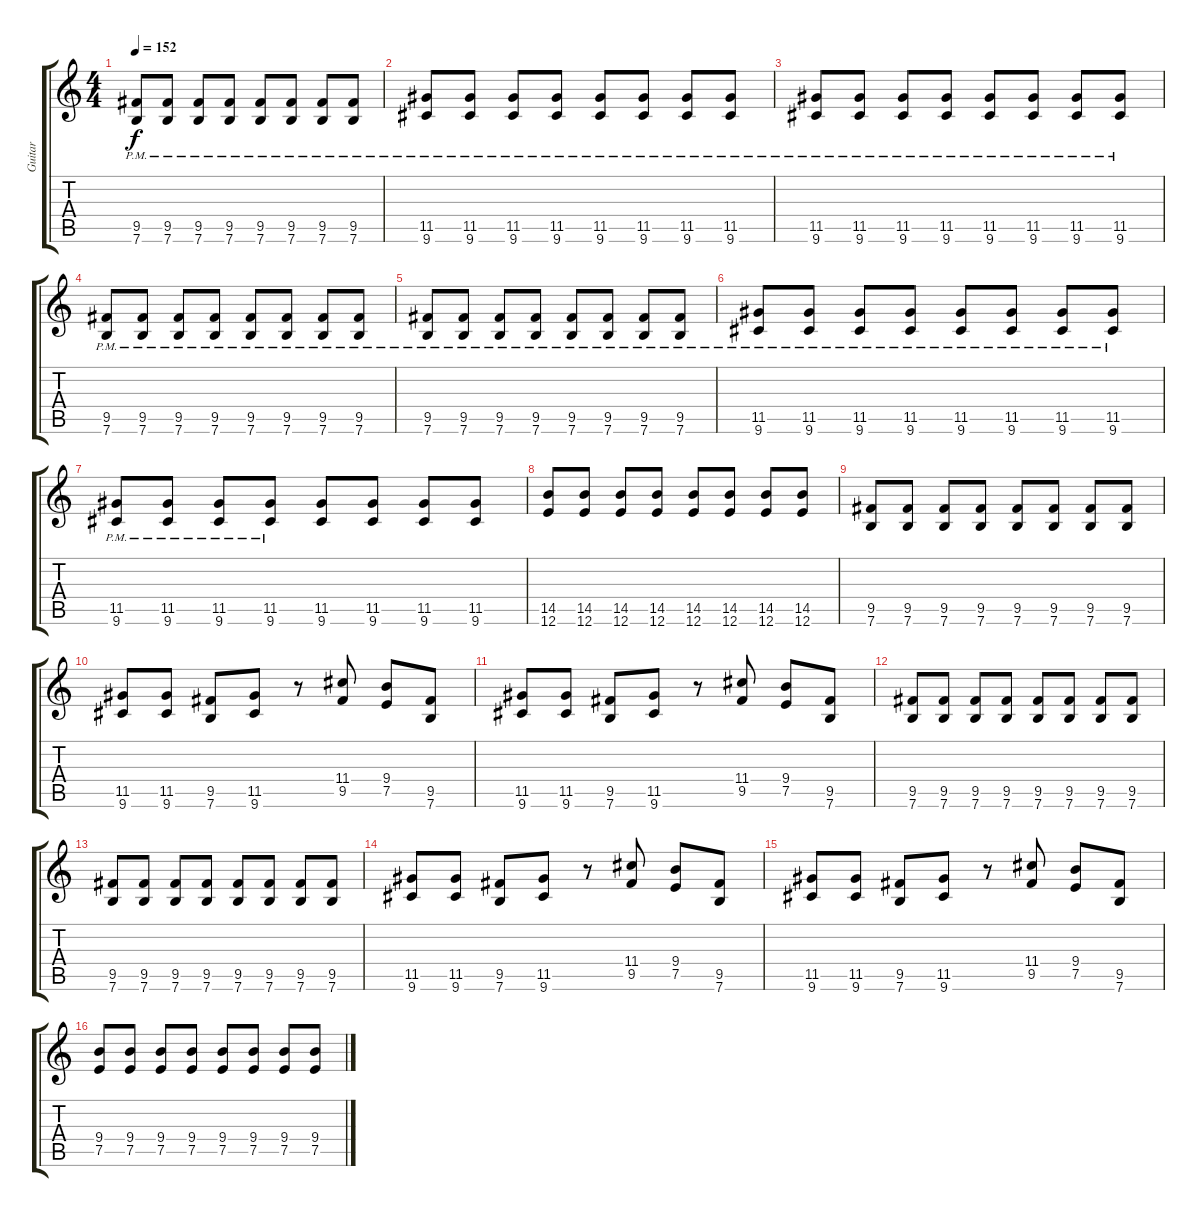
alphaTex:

\track ("Guitar" "Guitar") {instrument overdrivenguitar}
\staff {score tabs}
\tuning (E4 B3 G3 D3 A2 E2) {hide}
\ts (4 4)
\tempo 152
\clef g2
\ks c
(9.5{pm} 7.6{pm}).8{dy f} (9.5{pm} 7.6{pm}).8 (9.5{pm} 7.6{pm}).8 (9.5{pm} 7.6{pm}).8 (9.5{pm} 7.6{pm}).8 (9.5{pm} 7.6{pm}).8 (9.5{pm} 7.6{pm}).8 (9.5{pm} 7.6{pm}).8 |
(11.5{pm} 9.6{pm}).8 (11.5{pm} 9.6{pm}).8 (11.5{pm} 9.6{pm}).8 (11.5{pm} 9.6{pm}).8 (11.5{pm} 9.6{pm}).8 (11.5{pm} 9.6{pm}).8 (11.5{pm} 9.6{pm}).8 (11.5{pm} 9.6{pm}).8 |
(11.5{pm} 9.6{pm}).8 (11.5{pm} 9.6{pm}).8 (11.5{pm} 9.6{pm}).8 (11.5{pm} 9.6{pm}).8 (11.5{pm} 9.6{pm}).8 (11.5{pm} 9.6{pm}).8 (11.5{pm} 9.6{pm}).8 (11.5{pm} 9.6{pm}).8 |
(9.5{pm} 7.6{pm}).8 (9.5{pm} 7.6{pm}).8 (9.5{pm} 7.6{pm}).8 (9.5{pm} 7.6{pm}).8 (9.5{pm} 7.6{pm}).8 (9.5{pm} 7.6{pm}).8 (9.5{pm} 7.6{pm}).8 (9.5{pm} 7.6{pm}).8 |
(9.5{pm} 7.6{pm}).8 (9.5{pm} 7.6{pm}).8 (9.5{pm} 7.6{pm}).8 (9.5{pm} 7.6{pm}).8 (9.5{pm} 7.6{pm}).8 (9.5{pm} 7.6{pm}).8 (9.5{pm} 7.6{pm}).8 (9.5{pm} 7.6{pm}).8 |
(11.5{pm} 9.6{pm}).8 (11.5{pm} 9.6{pm}).8 (11.5{pm} 9.6{pm}).8 (11.5{pm} 9.6{pm}).8 (11.5{pm} 9.6{pm}).8 (11.5{pm} 9.6{pm}).8 (11.5{pm} 9.6{pm}).8 (11.5{pm} 9.6{pm}).8 |
(11.5{pm} 9.6{pm}).8 (11.5{pm} 9.6{pm}).8 (11.5{pm} 9.6{pm}).8 (11.5{pm} 9.6{pm}).8 (11.5 9.6).8 (11.5 9.6).8 (11.5 9.6).8 (11.5 9.6).8 |
(14.5 12.6).8 (14.5 12.6).8 (14.5 12.6).8 (14.5 12.6).8 (14.5 12.6).8 (14.5 12.6).8 (14.5 12.6).8 (14.5 12.6).8 |
(9.5 7.6).8 (9.5 7.6).8 (9.5 7.6).8 (9.5 7.6).8 (9.5 7.6).8 (9.5 7.6).8 (9.5 7.6).8 (9.5 7.6).8 |
(11.5 9.6).8 (11.5 9.6).8 (9.5 7.6).8 (11.5 9.6).8 r.8 (11.4 9.5).8 (9.4 7.5).8 (9.5 7.6).8 |
(11.5 9.6).8 (11.5 9.6).8 (9.5 7.6).8 (11.5 9.6).8 r.8 (11.4 9.5).8 (9.4 7.5).8 (9.5 7.6).8 |
(9.5 7.6).8 (9.5 7.6).8 (9.5 7.6).8 (9.5 7.6).8 (9.5 7.6).8 (9.5 7.6).8 (9.5 7.6).8 (9.5 7.6).8 |
(9.5 7.6).8 (9.5 7.6).8 (9.5 7.6).8 (9.5 7.6).8 (9.5 7.6).8 (9.5 7.6).8 (9.5 7.6).8 (9.5 7.6).8 |
(11.5 9.6).8 (11.5 9.6).8 (9.5 7.6).8 (11.5 9.6).8 r.8 (11.4 9.5).8 (9.4 7.5).8 (9.5 7.6).8 |
(11.5 9.6).8 (11.5 9.6).8 (9.5 7.6).8 (11.5 9.6).8 r.8 (11.4 9.5).8 (9.4 7.5).8 (9.5 7.6).8 |
(9.4 7.5).8 (9.4 7.5).8 (9.4 7.5).8 (9.4 7.5).8 (9.4 7.5).8 (9.4 7.5).8 (9.4 7.5).8 (9.4 7.5).8
